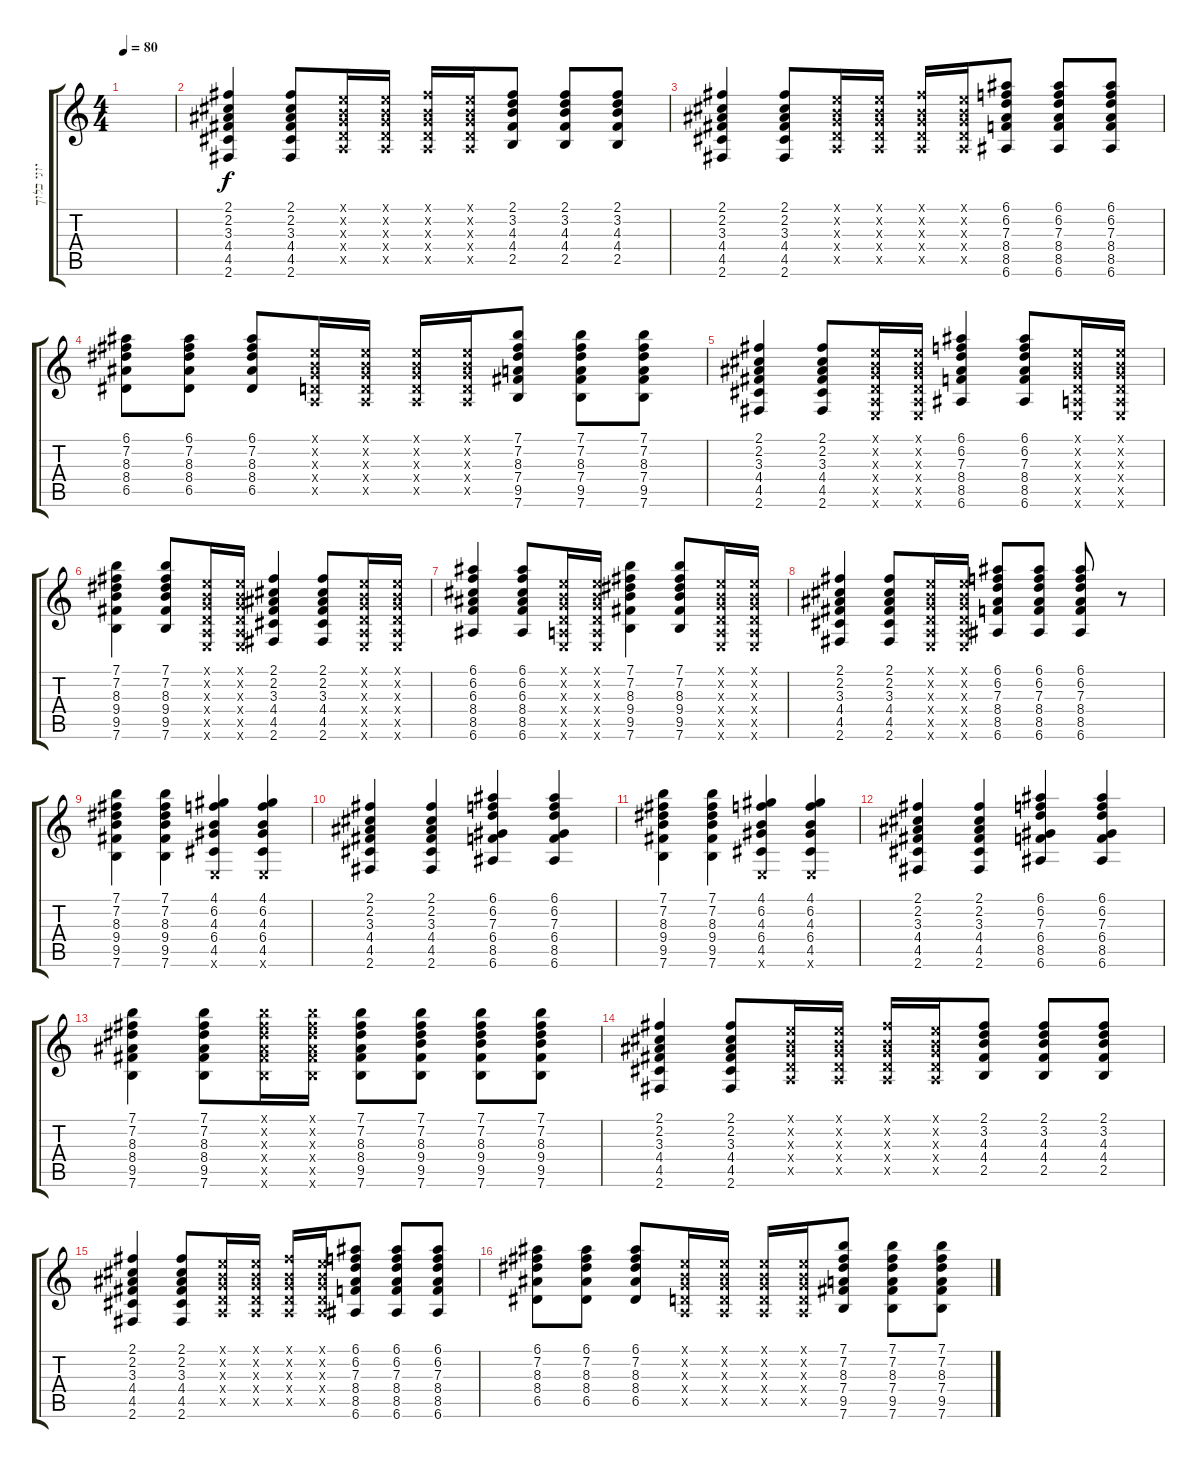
\track ("יוני בלוך" "יוני בלוך") {instrument acousticguitarnylon}
\staff {score tabs}
\tuning (E4 B3 G3 D3 A2 E2) {hide}
\ts (4 4)
\tempo 80
\clef g2
\ks c
|
(2.1 2.2 3.3 4.4 4.5 2.6).4 (2.1 2.2 3.3 4.4 4.5 2.6).8 (0.1{x} 0.2{x} 0.3{x} 0.4{x} 0.5{x}).16 (0.1{x} 0.2{x} 0.3{x} 0.4{x} 0.5{x}).16 (2.1{x} 0.2{x} 0.3{x} 0.4{x} 0.5{x}).16 (0.1{x} 0.2{x} 0.3{x} 0.4{x} 0.5{x}).16 (2.1 3.2 4.3 4.4 2.5).8 (2.1 3.2 4.3 4.4 2.5).8 (2.1 3.2 4.3 4.4 2.5).8 |
(2.1 2.2 3.3 4.4 4.5 2.6).4 (2.1 2.2 3.3 4.4 4.5 2.6).8 (0.1{x} 0.2{x} 0.3{x} 0.4{x} 0.5{x}).16 (0.1{x} 0.2{x} 0.3{x} 0.4{x} 0.5{x}).16 (2.1{x} 0.2{x} 0.3{x} 0.4{x} 0.5{x}).16 (0.1{x} 0.2{x} 0.3{x} 0.4{x} 0.5{x}).16 (6.1 6.2 7.3 8.4 8.5 6.6).8 (6.1 6.2 7.3 8.4 8.5 6.6).8 (6.1 6.2 7.3 8.4 8.5 6.6).8 |
(6.1 7.2 8.3 8.4 6.5).8 (6.1 7.2 8.3 8.4 6.5).8 (6.1 7.2 8.3 8.4 6.5).8 (0.1{x} 0.2{x} 0.3{x} 0.4{x} 0.5{x}).16 (0.1{x} 0.2{x} 0.3{x} 0.4{x} 0.5{x}).16 (0.1{x} 0.2{x} 0.3{x} 0.4{x} 0.5{x}).16 (0.1{x} 0.2{x} 0.3{x} 0.4{x} 0.5{x}).16 (7.1 7.2 8.3 7.4 9.5 7.6).8 (7.1 7.2 8.3 7.4 9.5 7.6).8 (7.1 7.2 8.3 7.4 9.5 7.6).8 |
(2.1 2.2 3.3 4.4 4.5 2.6).4 (2.1 2.2 3.3 4.4 4.5 2.6).8 (0.1{x} 0.2{x} 0.3{x} 0.4{x} 0.5{x} 0.6{x}).16 (0.1{x} 0.2{x} 0.3{x} 0.4{x} 0.5{x} 0.6{x}).16 (6.1 6.2 7.3 8.4 8.5 6.6).4 (6.1 6.2 7.3 8.4 8.5 6.6).8 (0.1{x} 0.2{x} 0.3{x} 0.4{x} 0.5{x} 0.6{x}).16 (0.1{x} 0.2{x} 0.3{x} 0.4{x} 0.5{x} 0.6{x}).16 |
(7.1 7.2 8.3 9.4 9.5 7.6).4 (7.1 7.2 8.3 9.4 9.5 7.6).8 (0.1{x} 0.2{x} 0.3{x} 0.4{x} 0.5{x} 0.6{x}).16 (0.1{x} 0.2{x} 0.3{x} 0.4{x} 0.5{x} 0.6{x}).16 (2.1 2.2 3.3 4.4 4.5 2.6).4 (2.1 2.2 3.3 4.4 4.5 2.6).8 (0.1{x} 0.2{x} 0.3{x} 0.4{x} 0.5{x} 0.6{x}).16 (0.1{x} 0.2{x} 0.3{x} 0.4{x} 0.5{x} 0.6{x}).16 |
(6.1 6.2 6.3 8.4 8.5 6.6).4 (6.1 6.2 6.3 8.4 8.5 6.6).8 (0.1{x} 0.2{x} 0.3{x} 0.4{x} 0.5{x} 0.6{x}).16 (0.1{x} 0.2{x} 0.3{x} 0.4{x} 0.5{x} 0.6{x}).16 (7.1 7.2 8.3 9.4 9.5 7.6).4 (7.1 7.2 8.3 9.4 9.5 7.6).8 (0.1{x} 0.2{x} 0.3{x} 0.4{x} 0.5{x} 0.6{x}).16 (0.1{x} 0.2{x} 0.3{x} 0.4{x} 0.5{x} 0.6{x}).16 |
(2.1 2.2 3.3 4.4 4.5 2.6).4 (2.1 2.2 3.3 4.4 4.5 2.6).8 (0.1{x} 0.2{x} 0.3{x} 0.4{x} 0.5{x} 0.6{x}).16 (0.1{x} 0.2{x} 0.3{x} 0.4{x} 0.5{x} 0.6{x}).16 (6.1 6.2 7.3 8.4 8.5 6.6).8 (6.1 6.2 7.3 8.4 8.5 6.6).8 (6.1 6.2 7.3 8.4 8.5 6.6).8 r.8 |
(7.1 7.2 8.3 9.4 9.5 7.6).4{volume 9} (7.1 7.2 8.3 9.4 9.5 7.6).4 (4.1 6.2 4.3 6.4 4.5 0.6{x}).4 (4.1 6.2 4.3 6.4 4.5 0.6{x}).4 |
(2.1 2.2 3.3 4.4 4.5 2.6).4 (2.1 2.2 3.3 4.4 4.5 2.6).4 (6.1 6.2 7.3 6.4 8.5 6.6).4 (6.1 6.2 7.3 6.4 8.5 6.6).4 |
(7.1 7.2 8.3 9.4 9.5 7.6).4 (7.1 7.2 8.3 9.4 9.5 7.6).4 (4.1 6.2 4.3 6.4 4.5 0.6{x}).4 (4.1 6.2 4.3 6.4 4.5 0.6{x}).4 |
(2.1 2.2 3.3 4.4 4.5 2.6).4 (2.1 2.2 3.3 4.4 4.5 2.6).4 (6.1 6.2 7.3 6.4 8.5 6.6).4 (6.1 6.2 7.3 6.4 8.5 6.6).4 |
(7.1 7.2 8.3 8.4 9.5 7.6).4 (7.1 7.2 8.3 8.4 9.5 7.6).8 (7.1{x} 7.2{x} 8.3{x} 8.4{x} 9.5{x} 7.6{x}).16 (7.1{x} 7.2{x} 8.3{x} 8.4{x} 9.5{x} 7.6{x}).16 (7.1 7.2 8.3 8.4 9.5 7.6).8 (7.1 7.2 8.3 9.4 9.5 7.6).8 (7.1 7.2 8.3 9.4 9.5 7.6).8 (7.1 7.2 8.3 9.4 9.5 7.6).8 |
(2.1 2.2 3.3 4.4 4.5 2.6).4{volume 16} (2.1 2.2 3.3 4.4 4.5 2.6).8 (0.1{x} 0.2{x} 0.3{x} 0.4{x} 0.5{x}).16 (0.1{x} 0.2{x} 0.3{x} 0.4{x} 0.5{x}).16 (2.1{x} 0.2{x} 0.3{x} 0.4{x} 0.5{x}).16 (0.1{x} 0.2{x} 0.3{x} 0.4{x} 0.5{x}).16 (2.1 3.2 4.3 4.4 2.5).8 (2.1 3.2 4.3 4.4 2.5).8 (2.1 3.2 4.3 4.4 2.5).8 |
(2.1 2.2 3.3 4.4 4.5 2.6).4 (2.1 2.2 3.3 4.4 4.5 2.6).8 (0.1{x} 0.2{x} 0.3{x} 0.4{x} 0.5{x}).16 (0.1{x} 0.2{x} 0.3{x} 0.4{x} 0.5{x}).16 (2.1{x} 0.2{x} 0.3{x} 0.4{x} 0.5{x}).16 (0.1{x} 0.2{x} 0.3{x} 0.4{x} 0.5{x}).16 (6.1 6.2 7.3 8.4 8.5 6.6).8 (6.1 6.2 7.3 8.4 8.5 6.6).8 (6.1 6.2 7.3 8.4 8.5 6.6).8 |
(6.1 7.2 8.3 8.4 6.5).8 (6.1 7.2 8.3 8.4 6.5).8 (6.1 7.2 8.3 8.4 6.5).8 (0.1{x} 0.2{x} 0.3{x} 0.4{x} 0.5{x}).16 (0.1{x} 0.2{x} 0.3{x} 0.4{x} 0.5{x}).16 (0.1{x} 0.2{x} 0.3{x} 0.4{x} 0.5{x}).16 (0.1{x} 0.2{x} 0.3{x} 0.4{x} 0.5{x}).16 (7.1 7.2 8.3 7.4 9.5 7.6).8 (7.1 7.2 8.3 7.4 9.5 7.6).8 (7.1 7.2 8.3 7.4 9.5 7.6).8
